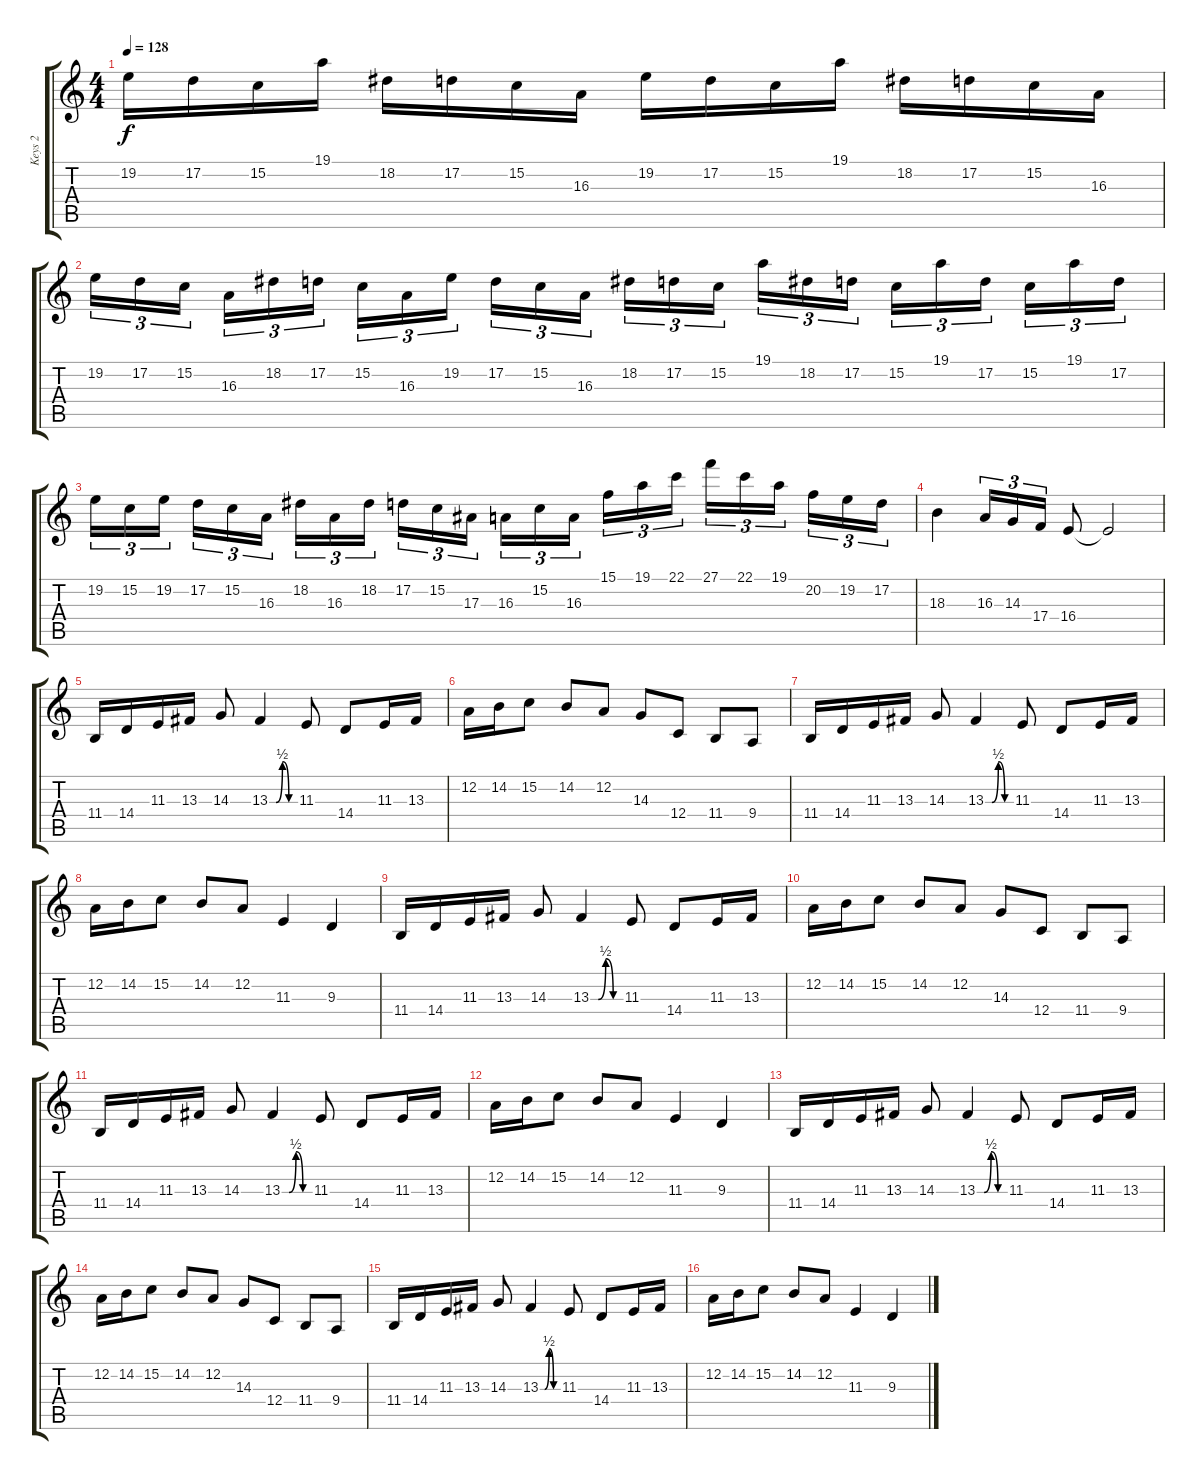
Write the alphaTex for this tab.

\track ("Keys 2" "Keys 2") {instrument lead2sawtooth}
\staff {score tabs}
\tuning (D4 A3 F3 C3 G2 D2) {hide}
\ts (4 4)
\tempo 128
\clef g2
\ks c
19.2.16{dy f} 17.2.16 15.2.16 19.1.16 18.2.16 17.2.16 15.2.16 16.3.16 19.2.16 17.2.16 15.2.16 19.1.16 18.2.16 17.2.16 15.2.16 16.3.16 |
19.2.16{tu (3 2)} 17.2.16{tu (3 2)} 15.2.16{tu (3 2) beam splitsecondary} 16.3.16{tu (3 2)} 18.2.16{tu (3 2)} 17.2.16{tu (3 2)} 15.2.16{tu (3 2)} 16.3.16{tu (3 2)} 19.2.16{tu (3 2) beam splitsecondary} 17.2.16{tu (3 2)} 15.2.16{tu (3 2)} 16.3.16{tu (3 2)} 18.2.16{tu (3 2)} 17.2.16{tu (3 2)} 15.2.16{tu (3 2) beam splitsecondary} 19.1.16{tu (3 2)} 18.2.16{tu (3 2)} 17.2.16{tu (3 2)} 15.2.16{tu (3 2)} 19.1.16{tu (3 2)} 17.2.16{tu (3 2) beam splitsecondary} 15.2.16{tu (3 2)} 19.1.16{tu (3 2)} 17.2.16{tu (3 2)} |
19.2.16{tu (3 2)} 15.2.16{tu (3 2)} 19.2.16{tu (3 2) beam splitsecondary} 17.2.16{tu (3 2)} 15.2.16{tu (3 2)} 16.3.16{tu (3 2)} 18.2.16{tu (3 2)} 16.3.16{tu (3 2)} 18.2.16{tu (3 2) beam splitsecondary} 17.2.16{tu (3 2)} 15.2.16{tu (3 2)} 17.3.16{tu (3 2)} 16.3.16{tu (3 2)} 15.2.16{tu (3 2)} 16.3.16{tu (3 2) beam splitsecondary} 15.1.16{tu (3 2)} 19.1.16{tu (3 2)} 22.1.16{tu (3 2)} 27.1.16{tu (3 2)} 22.1.16{tu (3 2)} 19.1.16{tu (3 2) beam splitsecondary} 20.2.16{tu (3 2)} 19.2.16{tu (3 2)} 17.2.16{tu (3 2)} |
18.3.4 16.3.16{tu (3 2)} 14.3.16{tu (3 2)} 17.4.16{tu (3 2)} 16.4.8 16.4{t}.2 |
11.4.16 14.4.16 11.3.16 13.3.16 14.3.8 13.3{be (custom 0 0 15 0 30 2 45 0 60 0)}.4 11.3.8 14.4.8 11.3.16 13.3.16 |
12.2.16 14.2.16 15.2.8 14.2.8 12.2.8 14.3.8 12.4.8 11.4.8 9.4.8 |
11.4.16 14.4.16 11.3.16 13.3.16 14.3.8 13.3{be (custom 0 0 15 0 30 2 45 0 60 0)}.4 11.3.8 14.4.8 11.3.16 13.3.16 |
12.2.16 14.2.16 15.2.8 14.2.8 12.2.8 11.3.4 9.3.4 |
11.4.16 14.4.16 11.3.16 13.3.16 14.3.8 13.3{be (custom 0 0 15 0 30 2 45 0 60 0)}.4 11.3.8 14.4.8 11.3.16 13.3.16 |
12.2.16 14.2.16 15.2.8 14.2.8 12.2.8 14.3.8 12.4.8 11.4.8 9.4.8 |
11.4.16 14.4.16 11.3.16 13.3.16 14.3.8 13.3{be (custom 0 0 15 0 30 2 45 0 60 0)}.4 11.3.8 14.4.8 11.3.16 13.3.16 |
12.2.16 14.2.16 15.2.8 14.2.8 12.2.8 11.3.4 9.3.4 |
11.4.16 14.4.16 11.3.16 13.3.16 14.3.8 13.3{be (custom 0 0 15 0 30 2 45 0 60 0)}.4 11.3.8 14.4.8 11.3.16 13.3.16 |
12.2.16 14.2.16 15.2.8 14.2.8 12.2.8 14.3.8 12.4.8 11.4.8 9.4.8 |
11.4.16 14.4.16 11.3.16 13.3.16 14.3.8 13.3{be (custom 0 0 15 0 30 2 45 0 60 0)}.4 11.3.8 14.4.8 11.3.16 13.3.16 |
12.2.16 14.2.16 15.2.8 14.2.8 12.2.8 11.3.4 9.3.4
